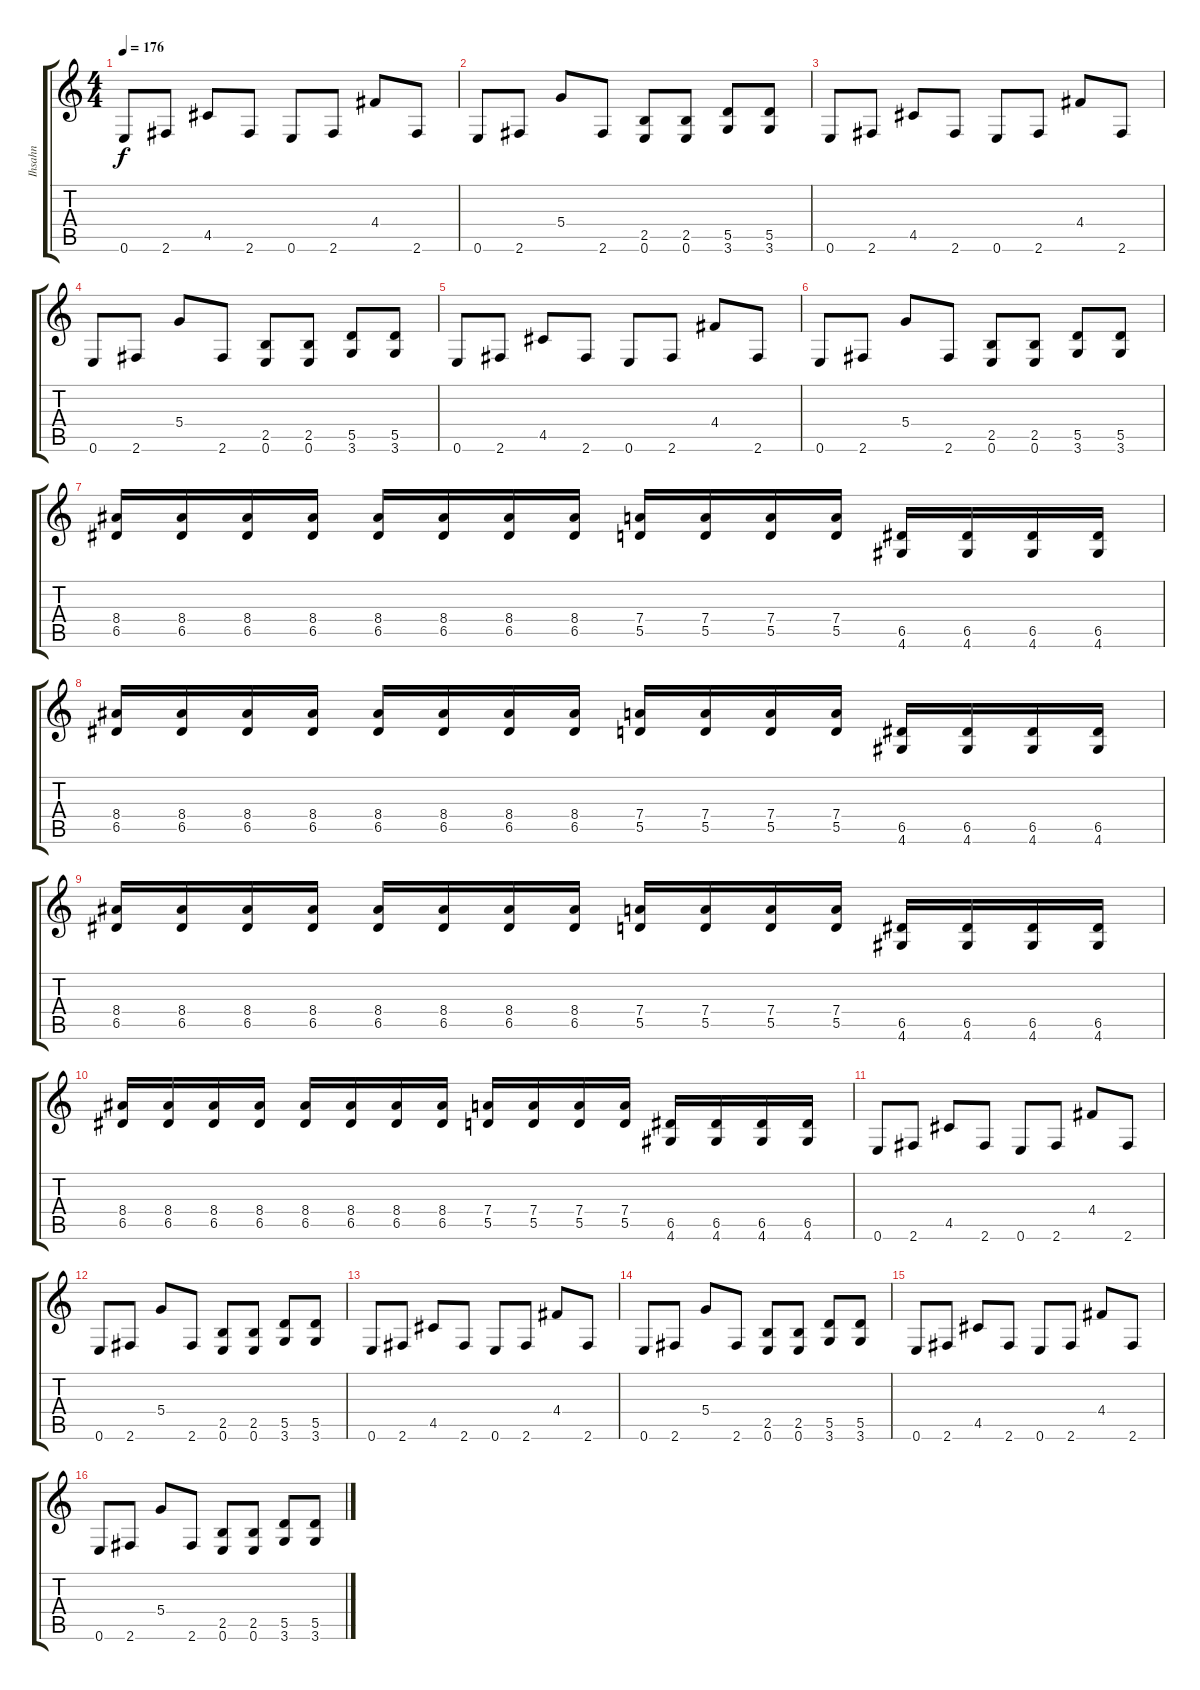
\track ("Ihsahn" "Ihsahn") {instrument distortionguitar}
\staff {score tabs}
\tuning (E4 B3 G3 D3 A2 E2) {hide}
\ts (4 4)
\tempo 176
\clef g2
\ks c
0.6.8{dy f} 2.6.8 4.5.8 2.6.8 0.6.8 2.6.8 4.4.8 2.6.8 |
0.6.8 2.6.8 5.4.8 2.6.8 (2.5 0.6).8 (2.5 0.6).8 (5.5 3.6).8 (5.5 3.6).8 |
0.6.8 2.6.8 4.5.8 2.6.8 0.6.8 2.6.8 4.4.8 2.6.8 |
0.6.8 2.6.8 5.4.8 2.6.8 (2.5 0.6).8 (2.5 0.6).8 (5.5 3.6).8 (5.5 3.6).8 |
0.6.8 2.6.8 4.5.8 2.6.8 0.6.8 2.6.8 4.4.8 2.6.8 |
0.6.8 2.6.8 5.4.8 2.6.8 (2.5 0.6).8 (2.5 0.6).8 (5.5 3.6).8 (5.5 3.6).8 |
(8.4 6.5).16 (8.4 6.5).16 (8.4 6.5).16 (8.4 6.5).16 (8.4 6.5).16 (8.4 6.5).16 (8.4 6.5).16 (8.4 6.5).16 (7.4 5.5).16 (7.4 5.5).16 (7.4 5.5).16 (7.4 5.5).16 (6.5 4.6).16 (6.5 4.6).16 (6.5 4.6).16 (6.5 4.6).16 |
(8.4 6.5).16 (8.4 6.5).16 (8.4 6.5).16 (8.4 6.5).16 (8.4 6.5).16 (8.4 6.5).16 (8.4 6.5).16 (8.4 6.5).16 (7.4 5.5).16 (7.4 5.5).16 (7.4 5.5).16 (7.4 5.5).16 (6.5 4.6).16 (6.5 4.6).16 (6.5 4.6).16 (6.5 4.6).16 |
(8.4 6.5).16 (8.4 6.5).16 (8.4 6.5).16 (8.4 6.5).16 (8.4 6.5).16 (8.4 6.5).16 (8.4 6.5).16 (8.4 6.5).16 (7.4 5.5).16 (7.4 5.5).16 (7.4 5.5).16 (7.4 5.5).16 (6.5 4.6).16 (6.5 4.6).16 (6.5 4.6).16 (6.5 4.6).16 |
(8.4 6.5).16 (8.4 6.5).16 (8.4 6.5).16 (8.4 6.5).16 (8.4 6.5).16 (8.4 6.5).16 (8.4 6.5).16 (8.4 6.5).16 (7.4 5.5).16 (7.4 5.5).16 (7.4 5.5).16 (7.4 5.5).16 (6.5 4.6).16 (6.5 4.6).16 (6.5 4.6).16 (6.5 4.6).16 |
0.6.8 2.6.8 4.5.8 2.6.8 0.6.8 2.6.8 4.4.8 2.6.8 |
0.6.8 2.6.8 5.4.8 2.6.8 (2.5 0.6).8 (2.5 0.6).8 (5.5 3.6).8 (5.5 3.6).8 |
0.6.8 2.6.8 4.5.8 2.6.8 0.6.8 2.6.8 4.4.8 2.6.8 |
0.6.8 2.6.8 5.4.8 2.6.8 (2.5 0.6).8 (2.5 0.6).8 (5.5 3.6).8 (5.5 3.6).8 |
0.6.8 2.6.8 4.5.8 2.6.8 0.6.8 2.6.8 4.4.8 2.6.8 |
0.6.8 2.6.8 5.4.8 2.6.8 (2.5 0.6).8 (2.5 0.6).8 (5.5 3.6).8 (5.5 3.6).8
